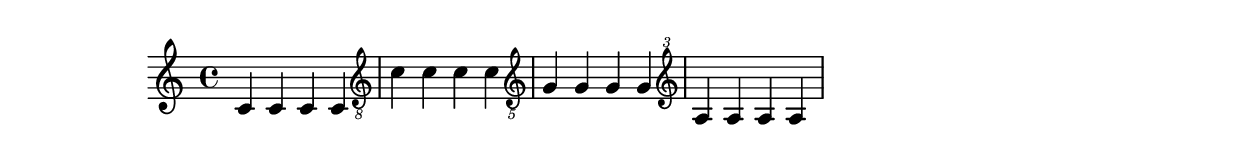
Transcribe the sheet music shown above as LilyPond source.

%% DO NOT EDIT this file manually; it is automatically
%% generated from LSR http://lsr.di.unimi.it
%% Make any changes in LSR itself, or in Documentation/snippets/new/ ,
%% and then run scripts/auxiliar/makelsr.py
%%
%% This file is in the public domain.
\version "2.18.0"

\header {
  lsrtags = "pitches"

  texidoc = "
Clefs can be transposed by arbitrary amounts, not just by octaves.

"
  doctitle = "Clefs can be transposed by arbitrary amounts"
} % begin verbatim


\relative c' {
  \clef treble
  c4 c c c
  \clef "treble_8"
  c4 c c c
  \clef "treble_5"
  c4 c c c
  \clef "treble^3"
  c4 c c c
}
